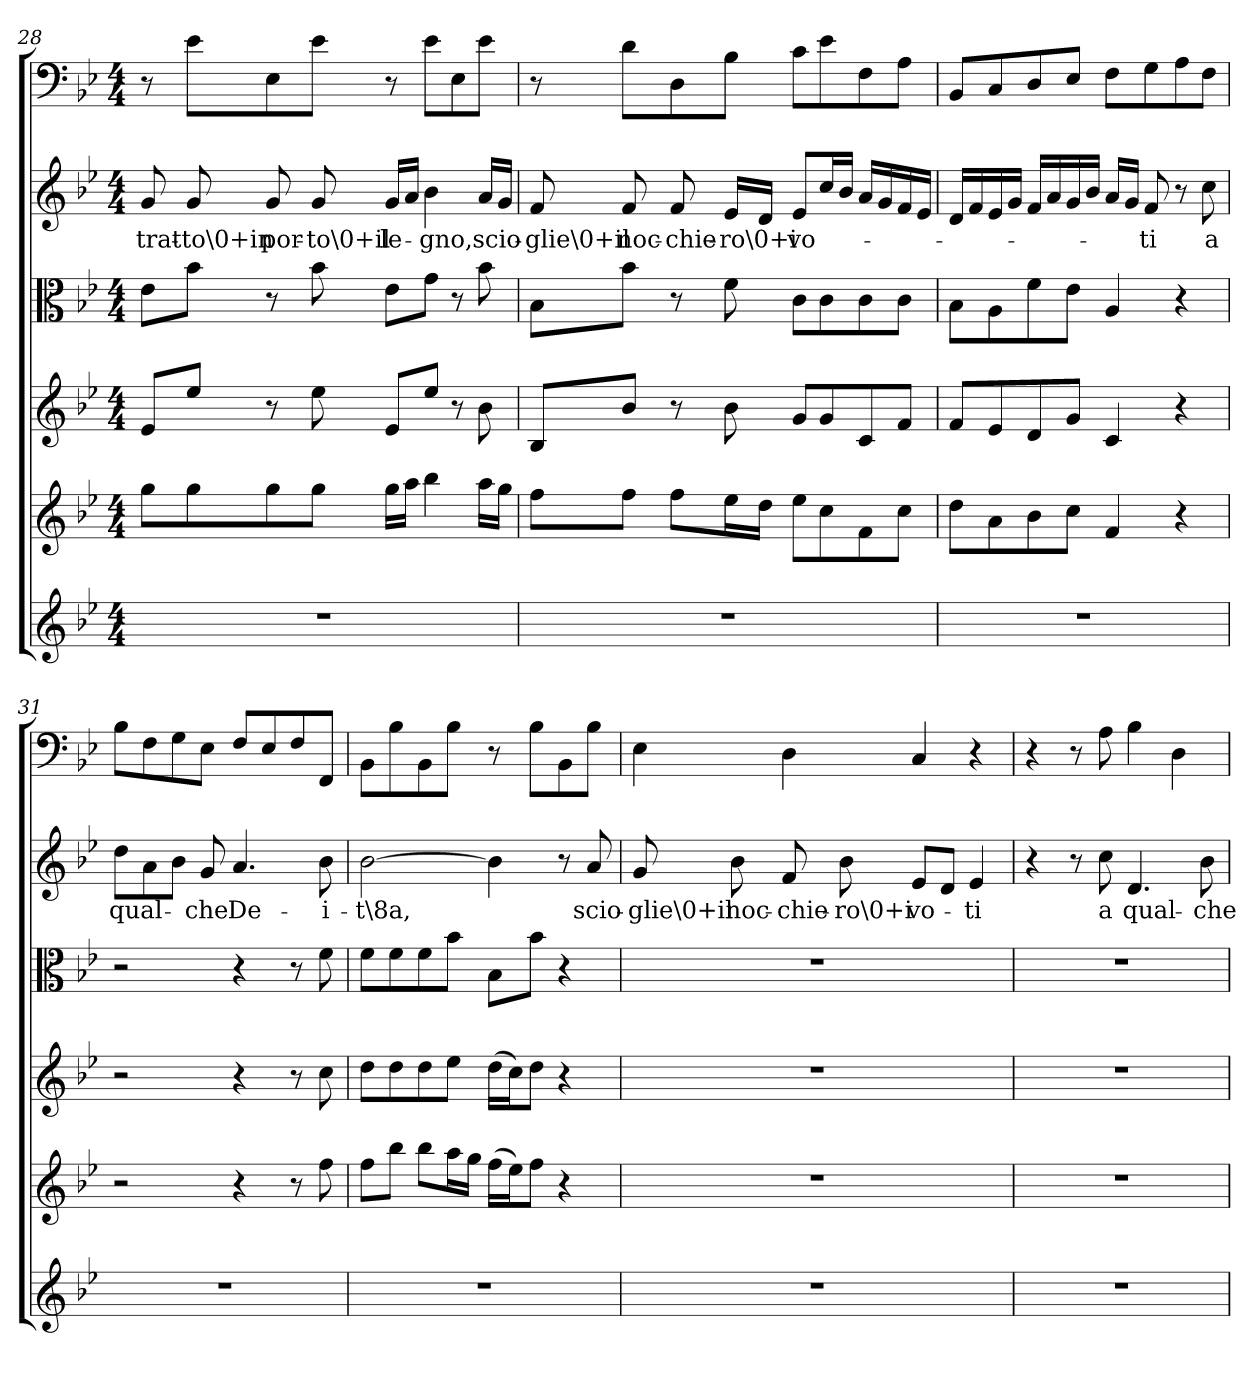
**kern	**kern	**kern	**kern	**kern	**text	**kern
*part6	*part5	*part4	*part3	*part2	*part2	*part1
*staff6	*staff5	*staff4	*staff3	*staff2	*staff2	*staff1
*clefG2	*clefG2	*clefG2	*clefC3	*clefG2	*	*clefF4
*k[b-e-]	*k[b-e-]	*k[b-e-]	*k[b-e-]	*k[b-e-]	*	*k[b-e-]
*B-:	*B-:	*B-:	*B-:	*B-:	*	*B-:
*M4/4	*M4/4	*M4/4	*M4/4	*M4/4	*	*M4/4
=28	=28	=28	=28	=28	=28	=28
1r	8gg\L	8e-/L	8e-\L	8g/	-trat-	8r
.	8gg\	8ee-/J	8b-\J	8g/	-to\0+in	8e-\L
.	8gg\	8r	8r	8g/	por-	8E-\
.	8gg\J	8ee-\	8b-\	8g/	-to\0+il	8e-\J
.	16gg\LL	8e-/L	8e-\L	16g/LL	le-	8r
.	16aa\JJ	.	.	16a/JJ	.	.
.	4bb-\	8ee-/J	8g\J	4b-\	-gno,	8e-\L
.	.	8r	8r	.	.	8E-\
.	16aa\LL	8b-\	8b-\	16a/LL	scio-	8e-\J
.	16gg\JJ	.	.	16g/JJ	.	.
=29	=29	=29	=29	=29	=29	=29
1r	8ff\L	8B-/L	8B-\L	8f/	-glie\0+il	8r
.	8ff\J	8b-/J	8b-\J	8f/	noc-	8d\L
.	8ff\L	8r	8r	8f/	-chie-	8D\
.	16ee-\L	8b-\	8f\	16e-/LL	-ro\0+i	8B-\J
.	16dd\JJ	.	.	16d/JJ	.	.
.	8ee-\L	8g/L	8c\L	8e-/L	vo-	8c\L
.	8cc\	8g/	8c\	16cc/L	.	8e-\
.	.	.	.	16b-/JJ	.	.
.	8f\	8c/	8c\	16a/LL	.	8F\
.	.	.	.	16g/	.	.
.	8cc\J	8f/J	8c\J	16f/	.	8A\J
.	.	.	.	16e-/JJ	.	.
=30	=30	=30	=30	=30	=30	=30
1r	8dd\L	8f/L	8B-\L	16d/LL	.	8BB-/L
.	.	.	.	16f/	.	.
.	8a\	8e-/	8A\	16e-/	.	8C/
.	.	.	.	16g/JJ	.	.
.	8b-\	8d/	8f\	16f/LL	.	8D/
.	.	.	.	16a/	.	.
.	8cc\J	8g/J	8e-\J	16g/	.	8E-/J
.	.	.	.	16b-/JJ	.	.
.	4f/	4c/	4A/	16a/LL	.	8F\L
.	.	.	.	16g/JJ	.	.
.	.	.	.	8f/	-ti	8G\
.	4r	4r	4r	8r	.	8A\
.	.	.	.	8cc\	a	8F\J
=31	=31	=31	=31	=31	=31	=31
1r	2r	2r	2r	8dd\L	qual-	8B-\L
.	.	.	.	8a\	.	8F\
.	.	.	.	8b-\J	.	8G\
.	.	.	.	8g/	-che	8E-\J
.	4r	4r	4r	4.a/	De-	8F/L
.	.	.	.	.	.	8E-/
.	8r	8r	8r	.	.	8F/
.	8ff\	8cc\	8f\	8b-\	-i-	8FF/J
=32	=32	=32	=32	=32	=32	=32
1r	8ff\L	8dd\L	8f\L	[2b-\	-t\8a,	8BB-\L
.	8bb-\J	8dd\	8f\	.	.	8B-\
.	8bb-\L	8dd\	8f\	.	.	8BB-\
.	16aa\L	8ee-\J	8b-\J	.	.	8B-\J
.	16gg\JJ	.	.	.	.	.
.	(16ff\LL	(16dd\LL	8B-\L	4b-\]	.	8r
.	16ee-\J)	16cc\J)	.	.	.	.
.	8ff\J	8dd\J	8b-\J	.	.	8B-\L
.	4r	4r	4r	8r	.	8BB-\
.	.	.	.	8a/	scio-	8B-\J
=33	=33	=33	=33	=33	=33	=33
1r	1r	1r	1r	8g/	-glie\0+il	4E-\
.	.	.	.	8b-\	noc-	.
.	.	.	.	8f/	-chie-	4D\
.	.	.	.	8b-\	-ro\0+i	.
.	.	.	.	8e-/L	vo-	4C/
.	.	.	.	8d/J	.	.
.	.	.	.	4e-/	-ti	4r
=34	=34	=34	=34	=34	=34	=34
1r	1r	1r	1r	4r	.	4r
.	.	.	.	8r	.	8r
.	.	.	.	8cc\	a	8A\
.	.	.	.	4.d/	qual-	4B-\
.	.	.	.	.	.	4D\
.	.	.	.	8b-\	-che	.
=	=	=	=	=	=	=
*-	*-	*-	*-	*-	*-	*-
